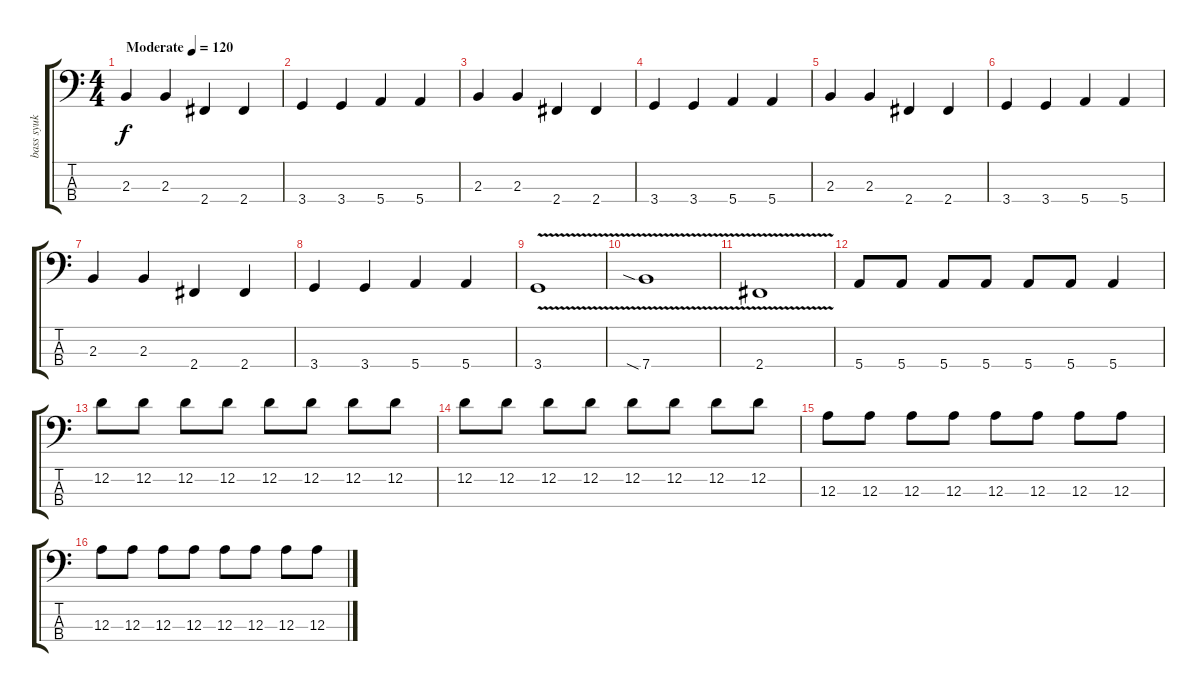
\track ("bass syuk" "bass syuk") {instrument electricbassfinger}
\staff {score tabs}
\tuning (G2 D2 A1 E1) {hide}
\ts (4 4)
\tempo (120 "Moderate")
\clef f4
\ks c
2.3.4{dy f instrument electricbassfinger} 2.3.4 2.4.4 2.4.4 |
3.4.4 3.4.4 5.4.4 5.4.4 |
2.3.4 2.3.4 2.4.4 2.4.4 |
3.4.4 3.4.4 5.4.4 5.4.4 |
2.3.4 2.3.4 2.4.4 2.4.4 |
3.4.4 3.4.4 5.4.4 5.4.4 |
2.3.4 2.3.4 2.4.4 2.4.4 |
3.4.4 3.4.4 5.4.4 5.4.4 |
3.4{v}.1 |
7.4{v sia}.1 |
2.4{v}.1 |
5.4.8 5.4.8 5.4.8 5.4.8 5.4.8 5.4.8 5.4.4 |
12.2.8 12.2.8 12.2.8 12.2.8 12.2.8 12.2.8 12.2.8 12.2.8 |
12.2.8 12.2.8 12.2.8 12.2.8 12.2.8 12.2.8 12.2.8 12.2.8 |
12.3.8 12.3.8 12.3.8 12.3.8 12.3.8 12.3.8 12.3.8 12.3.8 |
12.3.8 12.3.8 12.3.8 12.3.8 12.3.8 12.3.8 12.3.8 12.3.8
